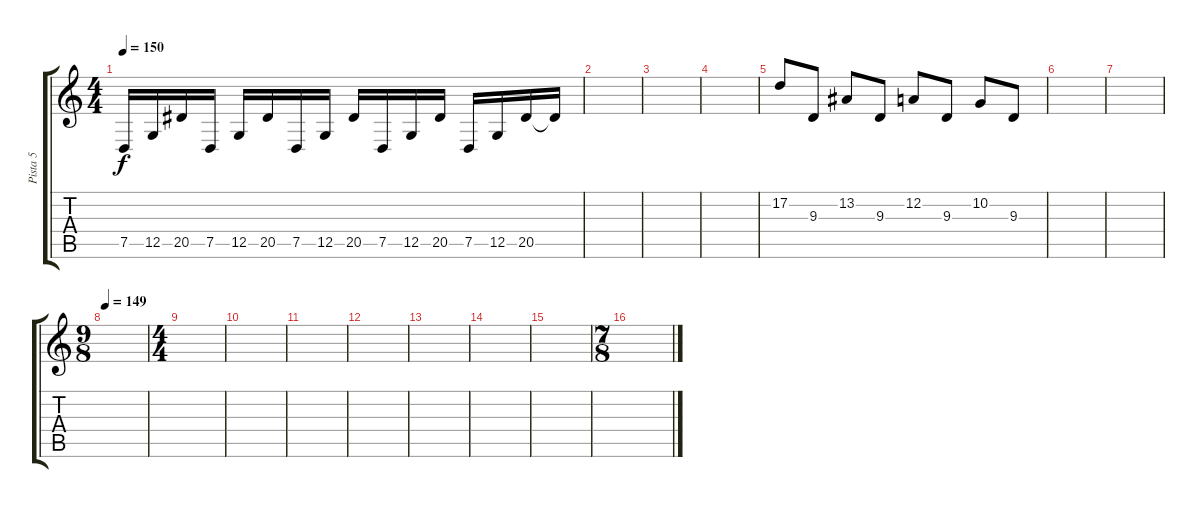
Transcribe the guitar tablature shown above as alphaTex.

\track ("Pista 5" "Pista 5") {instrument harpsichord}
\staff {score tabs}
\tuning (D4 A3 F3 C3 G2 D2) {hide}
\ts (4 4)
\tempo 150
\clef g2
\ks c
7.5.16{dy f} 12.5.16 20.5.16 7.5.16 12.5.16 20.5.16 7.5.16 12.5.16 20.5.16 7.5.16 12.5.16 20.5.16 7.5.16 12.5.16 20.5.16 20.5{t}.16 |
|
|
|
17.2.8{volume 16} 9.3.8 13.2.8 9.3.8 12.2.8 9.3.8 10.2.8 9.3.8 |
|
|
\ts (9 8)
\tempo 149
|
\ts (4 4)
|
|
|
|
|
|
|
\ts (7 8)
